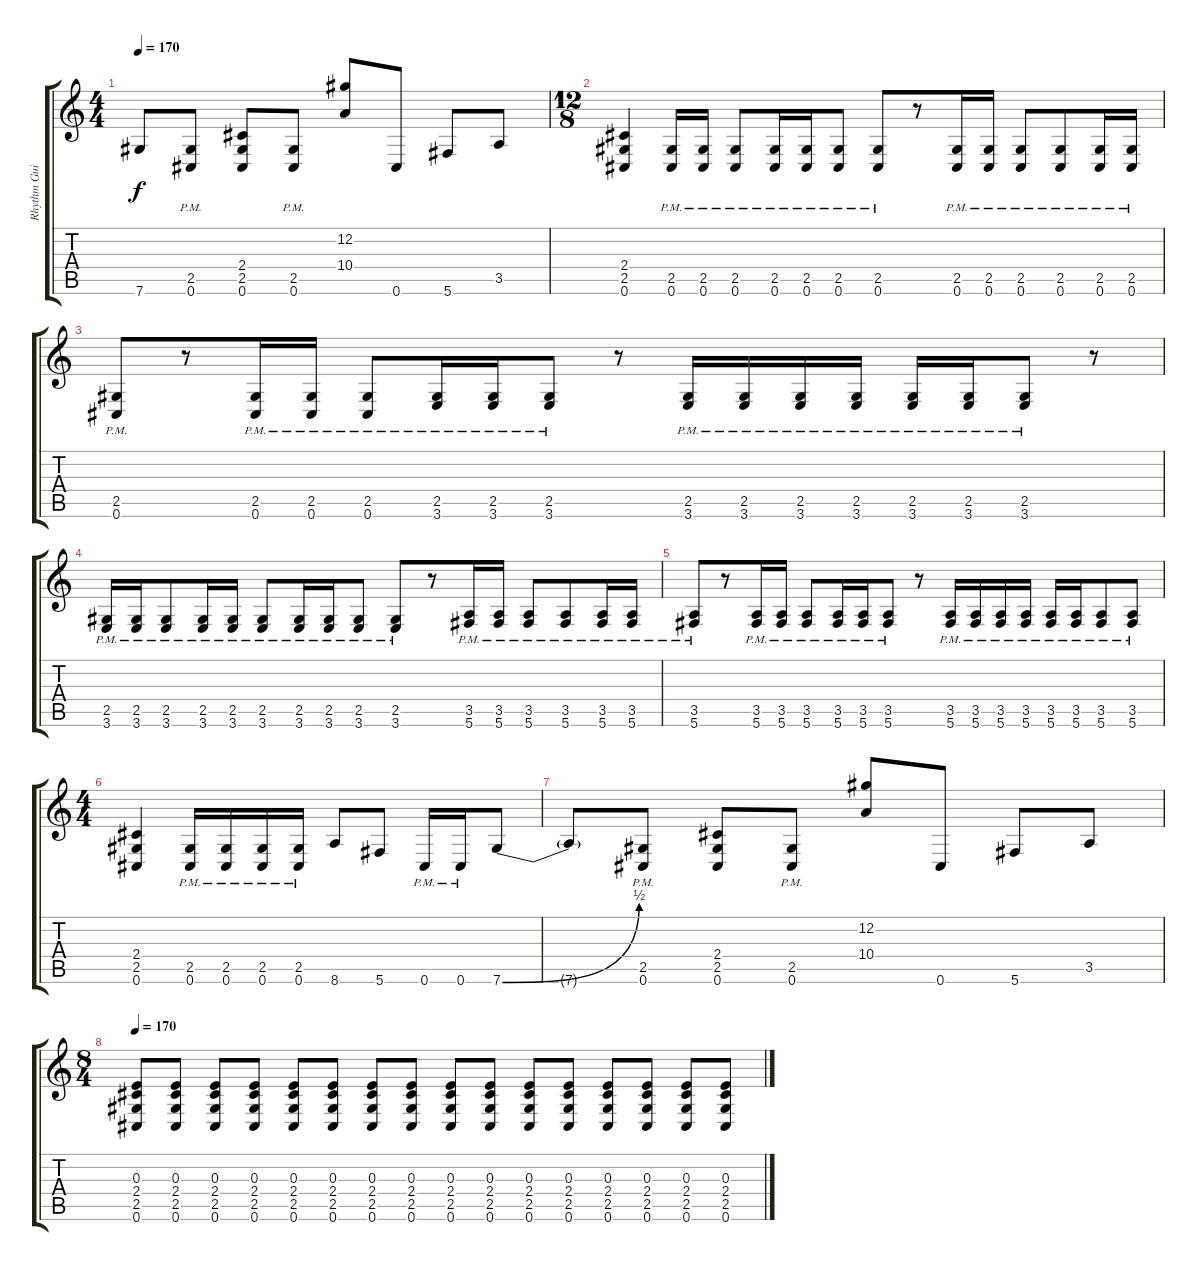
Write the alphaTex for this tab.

\track ("Rhythm Guitar 2" "Rhythm Gui") {instrument distortionguitar}
\staff {score tabs}
\tuning (Db4 Ab3 E3 B2 Gb2 Db2) {hide}
\ts (4 4)
\tempo 170
\clef g2
\ks c
7.6{t}.8{dy f} (2.5{pm} 0.6{pm}).8 (2.4 2.5 0.6).8 (2.5{pm} 0.6{pm}).8 (12.2 10.4).8 0.6.8 5.6.8 3.5.8 |
\ts (12 8)
(2.4 2.5 0.6).4 (2.5{pm} 0.6{pm}).16 (2.5{pm} 0.6{pm}).16 (2.5{pm} 0.6{pm}).8 (2.5{pm} 0.6{pm}).16 (2.5{pm} 0.6{pm}).16 (2.5{pm} 0.6{pm}).8 (2.5{pm} 0.6{pm}).8 r.8 (2.5{pm} 0.6{pm}).16 (2.5{pm} 0.6{pm}).16 (2.5{pm} 0.6{pm}).8 (2.5{pm} 0.6{pm}).8 (2.5{pm} 0.6{pm}).16 (2.5{pm} 0.6{pm}).16 |
(2.5{pm} 0.6{pm}).8 r.8 (2.5{pm} 0.6{pm}).16 (2.5{pm} 0.6{pm}).16 (2.5{pm} 0.6{pm}).8 (2.5{pm} 3.6{pm}).16 (2.5{pm} 3.6{pm}).16 (2.5{pm} 3.6{pm}).8 r.8 (2.5{pm} 3.6{pm}).16 (2.5{pm} 3.6{pm}).16 (2.5{pm} 3.6{pm}).16 (2.5{pm} 3.6{pm}).16 (2.5{pm} 3.6{pm}).16 (2.5{pm} 3.6{pm}).16 (2.5{pm} 3.6{pm}).8 r.8 |
(2.5{pm} 3.6{pm}).16 (2.5{pm} 3.6{pm}).16 (2.5{pm} 3.6{pm}).8 (2.5{pm} 3.6{pm}).16 (2.5{pm} 3.6{pm}).16 (2.5{pm} 3.6{pm}).8 (2.5{pm} 3.6{pm}).16 (2.5{pm} 3.6{pm}).16 (2.5{pm} 3.6{pm}).8 (2.5{pm} 3.6{pm}).8 r.8 (3.5{pm} 5.6{pm}).16 (3.5{pm} 5.6{pm}).16 (3.5{pm} 5.6{pm}).8 (3.5{pm} 5.6{pm}).8 (3.5{pm} 5.6{pm}).16 (3.5{pm} 5.6{pm}).16 |
(3.5{pm} 5.6{pm}).8 r.8 (3.5{pm} 5.6{pm}).16 (3.5{pm} 5.6{pm}).16 (3.5{pm} 5.6{pm}).8 (3.5{pm} 5.6{pm}).16 (3.5{pm} 5.6{pm}).16 (3.5{pm} 5.6{pm}).8 r.8 (3.5{pm} 5.6{pm}).16 (3.5{pm} 5.6{pm}).16 (3.5{pm} 5.6{pm}).16 (3.5{pm} 5.6{pm}).16 (3.5{pm} 5.6{pm}).16 (3.5{pm} 5.6{pm}).16 (3.5{pm} 5.6{pm}).8 (3.5{pm} 5.6{pm}).8 |
\ts (4 4)
(2.4 2.5 0.6).4 (2.5{pm} 0.6{pm}).16 (2.5{pm} 0.6{pm}).16 (2.5{pm} 0.6{pm}).16 (2.5{pm} 0.6{pm}).16 8.6.8 5.6.8 0.6{pm}.16 0.6{pm}.16 7.6{be (bend 0 0 60 2)}.8 |
7.6{t}.8 (2.5{pm} 0.6{pm}).8 (2.4 2.5 0.6).8 (2.5{pm} 0.6{pm}).8 (12.2 10.4).8 0.6.8 5.6.8 3.5.8 |
\ts (8 4)
\tempo 170
(0.3 2.4 2.5 0.6).8 (0.3 2.4 2.5 0.6).8 (0.3 2.4 2.5 0.6).8 (0.3 2.4 2.5 0.6).8 (0.3 2.4 2.5 0.6).8 (0.3 2.4 2.5 0.6).8 (0.3 2.4 2.5 0.6).8 (0.3 2.4 2.5 0.6).8 (0.3 2.4 2.5 0.6).8 (0.3 2.4 2.5 0.6).8 (0.3 2.4 2.5 0.6).8 (0.3 2.4 2.5 0.6).8 (0.3 2.4 2.5 0.6).8 (0.3 2.4 2.5 0.6).8 (0.3 2.4 2.5 0.6).8 (0.3 2.4 2.5 0.6).8
